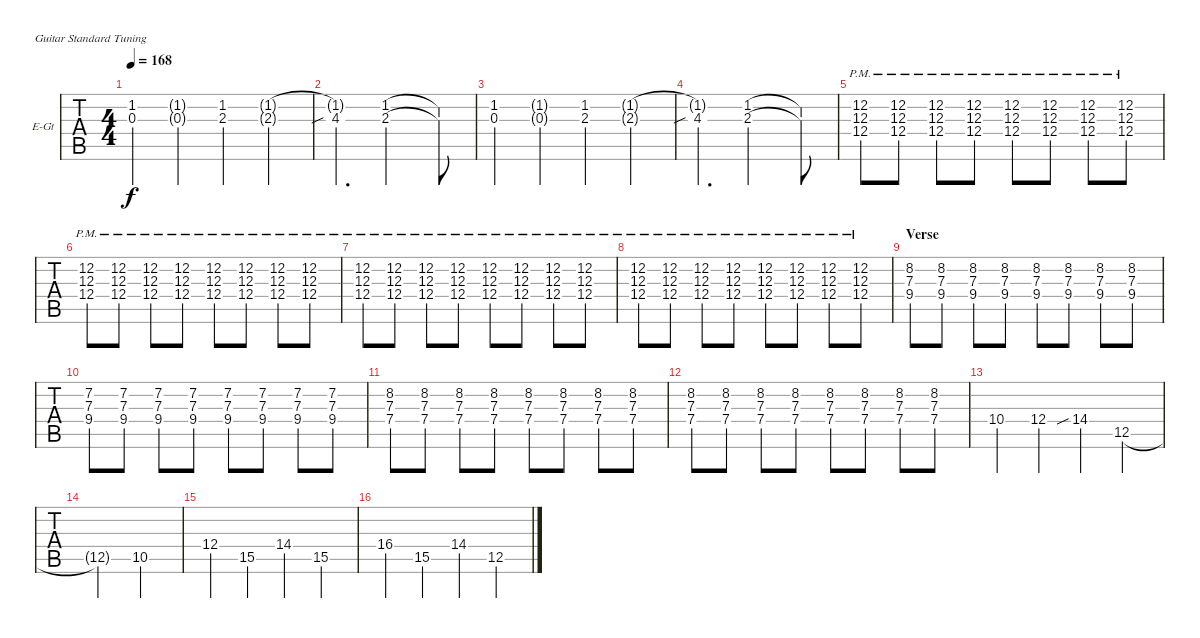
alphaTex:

\bracketExtendMode groupsimilarinstruments
\firstSystemTrackNameOrientation horizontal
\otherSystemsTrackNameOrientation horizontal
\track ("Albert" "E-Gt") {instrument overdrivenguitar}
\staff {tabs}
\tuning (E4 B3 G3 D3 A2 E2)
\ts (4 4)
\tempo 168
\clef g2
\ks c
(1.2 0.3).4{dy f} (1.2{g} 0.3{g}).4 (1.2 2.3).4 (1.2{g} 2.3{g}).4 |
(4.3{sib} 1.2{t}).4{d} (2.3 1.2).2 (2.3{t} 1.2{t}).8 |
(1.2 0.3).4 (1.2{g} 0.3{g}).4 (1.2 2.3).4 (1.2{g} 2.3{g}).4 |
(4.3{sib} 1.2{t}).4{d} (2.3 1.2).2 (2.3{t} 1.2{t}).8 |
(12.2{pm} 12.3{pm} 12.4{pm}).8 (12.2{pm} 12.3{pm} 12.4{pm}).8 (12.2{pm} 12.3{pm} 12.4{pm}).8 (12.2{pm} 12.3{pm} 12.4{pm}).8 (12.2{pm} 12.3{pm} 12.4{pm}).8 (12.2{pm} 12.3{pm} 12.4{pm}).8 (12.2{pm} 12.3{pm} 12.4{pm}).8 (12.2{pm} 12.3{pm} 12.4{pm}).8 |
(12.2{pm} 12.3{pm} 12.4{pm}).8 (12.2{pm} 12.3{pm} 12.4{pm}).8 (12.2{pm} 12.3{pm} 12.4{pm}).8 (12.2{pm} 12.3{pm} 12.4{pm}).8 (12.2{pm} 12.3{pm} 12.4{pm}).8 (12.2{pm} 12.3{pm} 12.4{pm}).8 (12.2{pm} 12.3{pm} 12.4{pm}).8 (12.2{pm} 12.3{pm} 12.4{pm}).8 |
(12.2{pm} 12.3{pm} 12.4{pm}).8 (12.2{pm} 12.3{pm} 12.4{pm}).8 (12.2{pm} 12.3{pm} 12.4{pm}).8 (12.2{pm} 12.3{pm} 12.4{pm}).8 (12.2{pm} 12.3{pm} 12.4{pm}).8 (12.2{pm} 12.3{pm} 12.4{pm}).8 (12.2{pm} 12.3{pm} 12.4{pm}).8 (12.2{pm} 12.3{pm} 12.4{pm}).8 |
(12.2{pm} 12.3{pm} 12.4{pm}).8 (12.2{pm} 12.3{pm} 12.4{pm}).8 (12.2{pm} 12.3{pm} 12.4{pm}).8 (12.2{pm} 12.3{pm} 12.4{pm}).8 (12.2{pm} 12.3{pm} 12.4{pm}).8 (12.2{pm} 12.3{pm} 12.4{pm}).8 (12.2{pm} 12.3{pm} 12.4{pm}).8 (12.2{pm} 12.3{pm} 12.4{pm}).8 |
\section ("" "Verse")
(8.2 7.3 9.4).8 (8.2 7.3 9.4).8 (8.2 7.3 9.4).8 (8.2 7.3 9.4).8 (8.2 7.3 9.4).8 (8.2 7.3 9.4).8 (8.2 7.3 9.4).8 (8.2 7.3 9.4).8 |
(7.2 7.3 9.4).8 (7.2 7.3 9.4).8 (7.2 7.3 9.4).8 (7.2 7.3 9.4).8 (7.2 7.3 9.4).8 (7.2 7.3 9.4).8 (7.2 7.3 9.4).8 (7.2 7.3 9.4).8 |
(8.2 7.3 7.4).8 (8.2 7.3 7.4).8 (8.2 7.3 7.4).8 (8.2 7.3 7.4).8 (8.2 7.3 7.4).8 (8.2 7.3 7.4).8 (8.2 7.3 7.4).8 (8.2 7.3 7.4).8 |
(8.2 7.3 7.4).8 (8.2 7.3 7.4).8 (8.2 7.3 7.4).8 (8.2 7.3 7.4).8 (8.2 7.3 7.4).8 (8.2 7.3 7.4).8 (8.2 7.3 7.4).8 (8.2 7.3 7.4).8 |
10.4.4 12.4.4 14.4{sib}.4 12.5.4 |
12.5{t}.2 10.5.2 |
12.4.4 15.5.4 14.4.4 15.5.4 |
16.4.4 15.5.4 14.4.4 12.5.4
